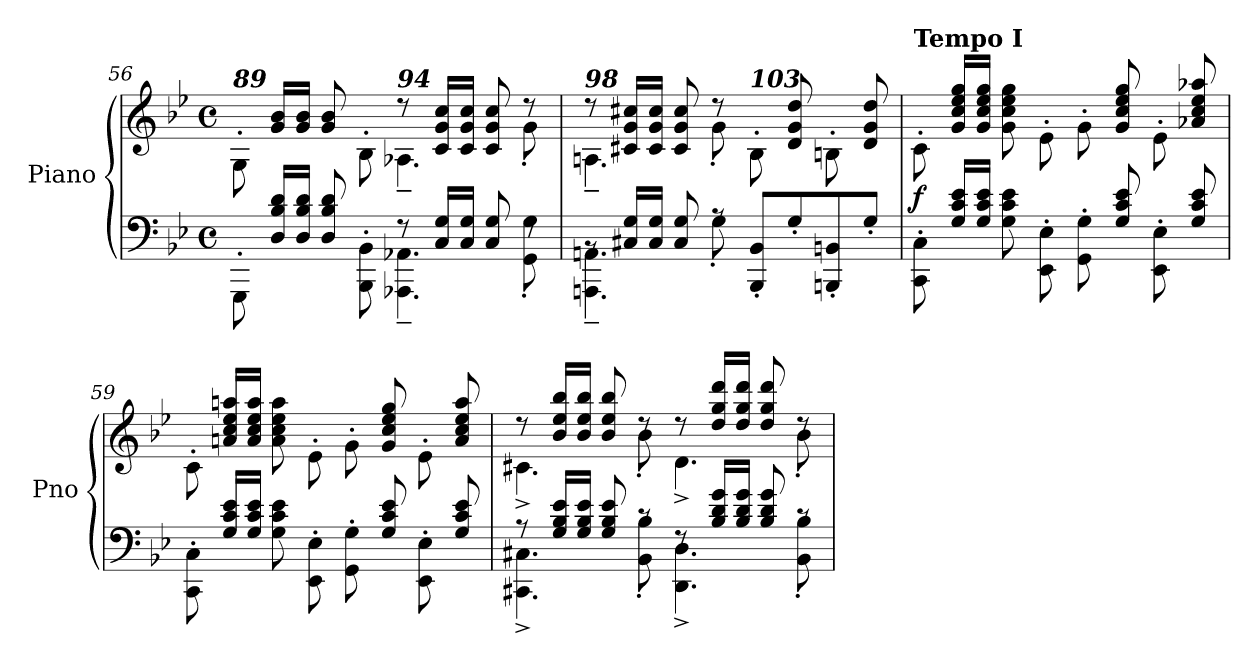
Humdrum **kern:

**kern	**kern	**dynam
*part1	*part1	*part1
*staff2	*staff1	*staff1/2
*I"Piano	*	*
*I'Pno	*	*
*clefF4	*clefG2	*
*k[b-e-]	*k[b-e-]	*
*M4/4	*M4/4	*
*met(c)	*met(c)	*
=56	=56	=56
*^	*^	*
!	!	!LO:TX:a:Bi:t=89	!	!
8GGG'\	2ryy	8G'\	2ryy	.
16D/ 16B-/ 16d/LL	.	16g/ 16b-/LL	.	.
16D/ 16B-/ 16d/JJ	.	16g/ 16b-/JJ	.	.
8D/ 8B-/ 8d/	.	8g/ 8b-/	.	.
8BBB-\' 8BB-\'	.	8B-'\	.	.
!	!	!LO:TX:a:Bi:t=94	!	!
8r	4.AAA-X\~ 4.AA-X\~	8r	4.A-X~\	.
16C/ 16G/LL	.	16c/ 16g/ 16cc/LL	.	.
16C/ 16G/JJ	.	16c/ 16g/ 16cc/JJ	.	.
8C/ 8G/	.	8c/ 8g/ 8cc/	.	.
8rF	8GG\' 8G\'	8r	8g'\	.
!!LO:LB:g=z	!!
=57	=57	=57	=57	=57
!	!	!LO:TX:a:Bi:t=98	!	!
8rBB	4.AAAn\~ 4.AAn\~	8r	4.An~\	.
16C#X/ 16G/LL	.	16c#X/ 16g/ 16cc#X/LL	.	.
16C#/ 16G/JJ	.	16c#/ 16g/ 16cc#/JJ	.	.
8C#/ 8G/	.	8c#/ 8g/ 8cc#/	.	.
8rA	8G'\	8r	8g'\	.
!	!	!LO:TX:a:Bi:t=103	!	!
8BBB-/' 8BB-/'L	2ryy	8B-'\	2ryy	.
8G'/	.	8d/ 8g/ 8dd/	.	.
8BBBn/' 8BBn/'	.	8Bn'\	.	.
8G'/J	.	8d/ 8g/ 8dd/	.	.
*v	*v	*	*	*
*	*v	*v	*
=58	=58	=58
!	!LO:TX:a:B:t=Tempo I	!
!	!	!LO:DY:b
8CC\' 8C\'	8c'\	f
16G/ 16c/ 16e-/LL	16g/ 16cc/ 16ee-/ 16gg/LL	.
16G/ 16c/ 16e-/JJ	16g/ 16cc/ 16ee-/ 16gg/JJ	.
8G\ 8c\ 8e-\	8g\ 8cc\ 8ee-\ 8gg\	.
8EE-\' 8E-\'	8e-'\	.
8GG\' 8G\'	8g'\	.
8G/ 8c/ 8e-/	8g/ 8cc/ 8ee-/ 8gg/	.
8EE-\' 8E-\'	8e-'\	.
8G/ 8c/ 8e-/	8a-X/ 8cc/ 8ee-/ 8aa-X/	.
=59	=59	=59
8CC\' 8C\'	8c'\	.
16G/ 16c/ 16e-/LL	16an/ 16cc/ 16ee-/ 16aan/LL	.
16G/ 16c/ 16e-/JJ	16a/ 16cc/ 16ee-/ 16aa/JJ	.
8G\ 8c\ 8e-\	8a\ 8cc\ 8ee-\ 8aa\	.
8EE-\' 8E-\'	8e-'\	.
8GG\' 8G\'	8g'\	.
!	!	!LO:DY:b
8G/ 8c/ 8e-/	8g/ 8cc/ 8ee-/ 8gg/	other-dynamics
8EE-\' 8E-\'	8e-'\	.
8G/ 8c/ 8e-/	8a/ 8cc/ 8ee-/ 8aa/	.
!!LO:PB:g=z
=60	=60	=60
*^	*^	*
8r	4.CC#X\^ 4.C#X\^	8rdd	4.c#X^\	.
16G/ 16B-/ 16e-/LL	.	16b-/ 16ee-/ 16bb-/LL	.	.
16G/ 16B-/ 16e-/JJ	.	16b-/ 16ee-/ 16bb-/JJ	.	.
8G/ 8B-/ 8e-/	.	8b-/ 8ee-/ 8bb-/	.	.
8rc	8BB-\' 8B-\'	8rdd	8b-'\	.
8rF	4.DD\^ 4.D\^	8rdd	4.d^\	.
16B-/ 16d/ 16g/LL	.	16dd/ 16gg/ 16ddd/LL	.	.
16B-/ 16d/ 16g/JJ	.	16dd/ 16gg/ 16ddd/JJ	.	.
8B-/ 8d/ 8g/	.	8dd/ 8gg/ 8ddd/	.	.
8rc	8BB-\' 8B-\'	8rdd	8b-'\	.
*v	*v	*	*	*
*	*v	*v	*
=	=	=
*-	*-	*-
